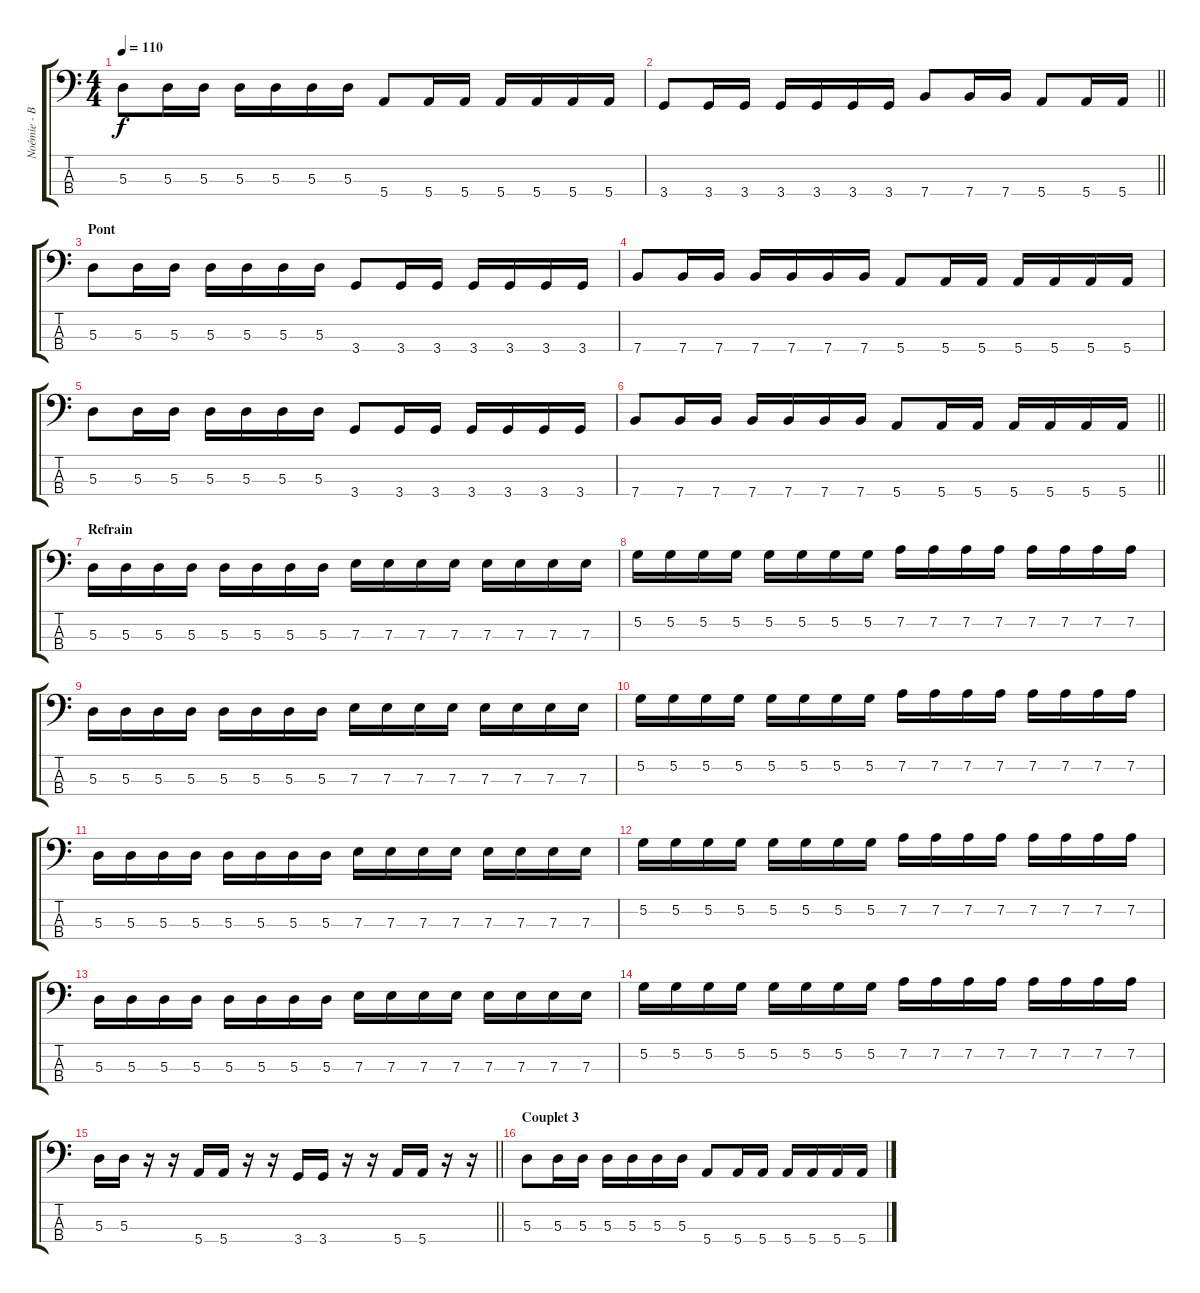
\track ("Noémie - Basse" "Noémie - B") {instrument electricbassfinger}
\staff {score tabs}
\tuning (G2 D2 A1 E1) {hide}
\ts (4 4)
\tempo 110
\clef f4
\ks c
5.3.8{dy f} 5.3.16 5.3.16 5.3.16 5.3.16 5.3.16 5.3.16 5.4.8 5.4.16 5.4.16 5.4.16 5.4.16 5.4.16 5.4.16 |
\barLineRight lightlight
3.4.8 3.4.16 3.4.16 3.4.16 3.4.16 3.4.16 3.4.16 7.4.8 7.4.16 7.4.16 5.4.8 5.4.16 5.4.16 |
\section ("" "Pont")
5.3.8 5.3.16 5.3.16 5.3.16 5.3.16 5.3.16 5.3.16 3.4.8 3.4.16 3.4.16 3.4.16 3.4.16 3.4.16 3.4.16 |
7.4.8 7.4.16 7.4.16 7.4.16 7.4.16 7.4.16 7.4.16 5.4.8 5.4.16 5.4.16 5.4.16 5.4.16 5.4.16 5.4.16 |
5.3.8 5.3.16 5.3.16 5.3.16 5.3.16 5.3.16 5.3.16 3.4.8 3.4.16 3.4.16 3.4.16 3.4.16 3.4.16 3.4.16 |
\barLineRight lightlight
7.4.8 7.4.16 7.4.16 7.4.16 7.4.16 7.4.16 7.4.16 5.4.8 5.4.16 5.4.16 5.4.16 5.4.16 5.4.16 5.4.16 |
\section ("" "Refrain")
5.3.16 5.3.16 5.3.16 5.3.16 5.3.16 5.3.16 5.3.16 5.3.16 7.3.16 7.3.16 7.3.16 7.3.16 7.3.16 7.3.16 7.3.16 7.3.16 |
5.2.16 5.2.16 5.2.16 5.2.16 5.2.16 5.2.16 5.2.16 5.2.16 7.2.16 7.2.16 7.2.16 7.2.16 7.2.16 7.2.16 7.2.16 7.2.16 |
5.3.16 5.3.16 5.3.16 5.3.16 5.3.16 5.3.16 5.3.16 5.3.16 7.3.16 7.3.16 7.3.16 7.3.16 7.3.16 7.3.16 7.3.16 7.3.16 |
5.2.16 5.2.16 5.2.16 5.2.16 5.2.16 5.2.16 5.2.16 5.2.16 7.2.16 7.2.16 7.2.16 7.2.16 7.2.16 7.2.16 7.2.16 7.2.16 |
5.3.16 5.3.16 5.3.16 5.3.16 5.3.16 5.3.16 5.3.16 5.3.16 7.3.16 7.3.16 7.3.16 7.3.16 7.3.16 7.3.16 7.3.16 7.3.16 |
5.2.16 5.2.16 5.2.16 5.2.16 5.2.16 5.2.16 5.2.16 5.2.16 7.2.16 7.2.16 7.2.16 7.2.16 7.2.16 7.2.16 7.2.16 7.2.16 |
5.3.16 5.3.16 5.3.16 5.3.16 5.3.16 5.3.16 5.3.16 5.3.16 7.3.16 7.3.16 7.3.16 7.3.16 7.3.16 7.3.16 7.3.16 7.3.16 |
5.2.16 5.2.16 5.2.16 5.2.16 5.2.16 5.2.16 5.2.16 5.2.16 7.2.16 7.2.16 7.2.16 7.2.16 7.2.16 7.2.16 7.2.16 7.2.16 |
\barLineRight lightlight
5.3.16 5.3.16 r.16 r.16 5.4.16 5.4.16 r.16 r.16 3.4.16 3.4.16 r.16 r.16 5.4.16 5.4.16 r.16 r.16 |
\section ("" "Couplet 3")
5.3.8 5.3.16 5.3.16 5.3.16 5.3.16 5.3.16 5.3.16 5.4.8 5.4.16 5.4.16 5.4.16 5.4.16 5.4.16 5.4.16
